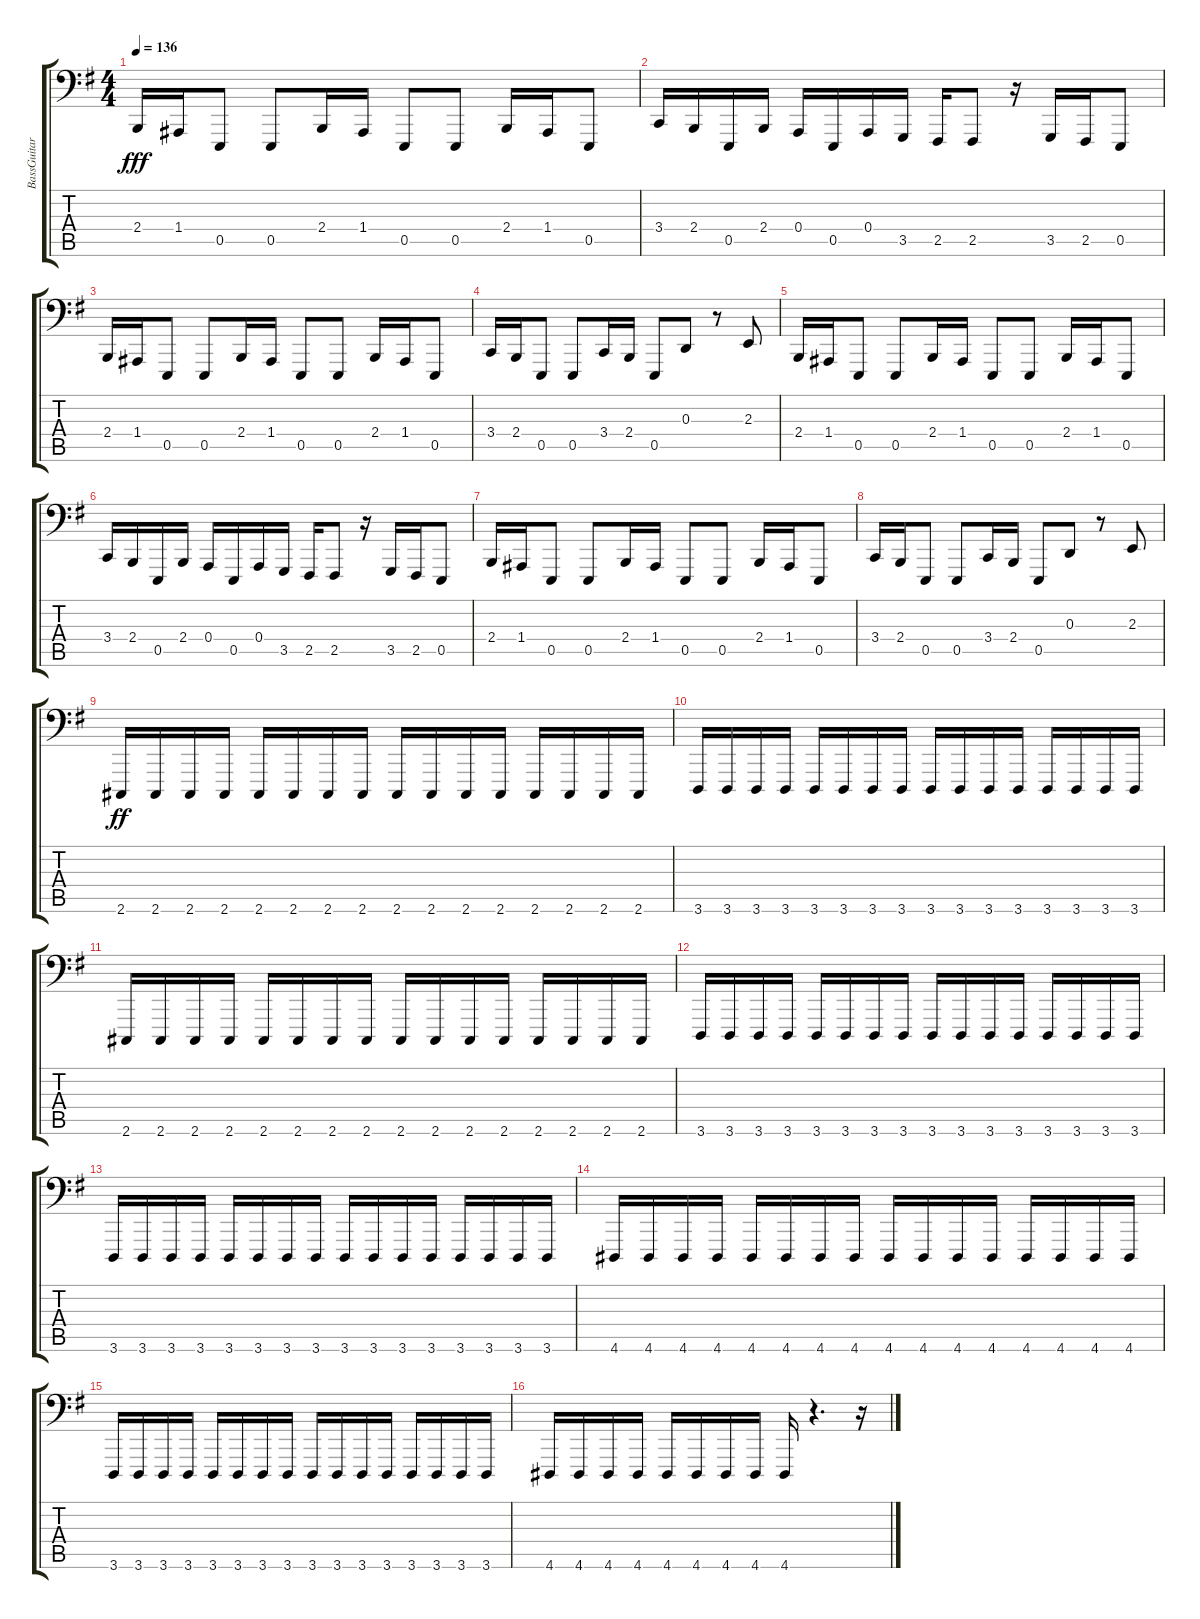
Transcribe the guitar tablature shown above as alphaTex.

\track ("BassGuitar" "BassGuitar") {instrument choiraahs}
\staff {score tabs}
\tuning (C3 G2 D2 A1 E1 B0) {hide}
\ts (4 4)
\tempo 136
\clef f4
\ks eminor
2.4.16{dy fff} 1.4.16 0.5.8 0.5.8 2.4.16 1.4.16 0.5.8 0.5.8 2.4.16 1.4.16 0.5.8 |
3.4.16 2.4.16 0.5.16 2.4.16 0.4.16 0.5.16 0.4.16 3.5.16 2.5.16 2.5.8 r.16 3.5.16 2.5.16 0.5.8 |
2.4.16 1.4.16 0.5.8 0.5.8 2.4.16 1.4.16 0.5.8 0.5.8 2.4.16 1.4.16 0.5.8 |
3.4.16 2.4.16 0.5.8 0.5.8 3.4.16 2.4.16 0.5.8 0.3.8 r.8 2.3.8 |
2.4.16 1.4.16 0.5.8 0.5.8 2.4.16 1.4.16 0.5.8 0.5.8 2.4.16 1.4.16 0.5.8 |
3.4.16 2.4.16 0.5.16 2.4.16 0.4.16 0.5.16 0.4.16 3.5.16 2.5.16 2.5.8 r.16 3.5.16 2.5.16 0.5.8 |
2.4.16 1.4.16 0.5.8 0.5.8 2.4.16 1.4.16 0.5.8 0.5.8 2.4.16 1.4.16 0.5.8 |
3.4.16 2.4.16 0.5.8 0.5.8 3.4.16 2.4.16 0.5.8 0.3.8 r.8 2.3.8 |
2.6.16{dy ff} 2.6.16 2.6.16 2.6.16 2.6.16 2.6.16 2.6.16 2.6.16 2.6.16 2.6.16 2.6.16 2.6.16 2.6.16 2.6.16 2.6.16 2.6.16 |
3.6.16 3.6.16 3.6.16 3.6.16 3.6.16 3.6.16 3.6.16 3.6.16 3.6.16 3.6.16 3.6.16 3.6.16 3.6.16 3.6.16 3.6.16 3.6.16 |
2.6.16 2.6.16 2.6.16 2.6.16 2.6.16 2.6.16 2.6.16 2.6.16 2.6.16 2.6.16 2.6.16 2.6.16 2.6.16 2.6.16 2.6.16 2.6.16 |
3.6.16 3.6.16 3.6.16 3.6.16 3.6.16 3.6.16 3.6.16 3.6.16 3.6.16 3.6.16 3.6.16 3.6.16 3.6.16 3.6.16 3.6.16 3.6.16 |
3.6.16 3.6.16 3.6.16 3.6.16 3.6.16 3.6.16 3.6.16 3.6.16 3.6.16 3.6.16 3.6.16 3.6.16 3.6.16 3.6.16 3.6.16 3.6.16 |
4.6.16 4.6.16 4.6.16 4.6.16 4.6.16 4.6.16 4.6.16 4.6.16 4.6.16 4.6.16 4.6.16 4.6.16 4.6.16 4.6.16 4.6.16 4.6.16 |
3.6.16 3.6.16 3.6.16 3.6.16 3.6.16 3.6.16 3.6.16 3.6.16 3.6.16 3.6.16 3.6.16 3.6.16 3.6.16 3.6.16 3.6.16 3.6.16 |
4.6.16 4.6.16 4.6.16 4.6.16 4.6.16 4.6.16 4.6.16 4.6.16 4.6.16 r.4{d} r.16
